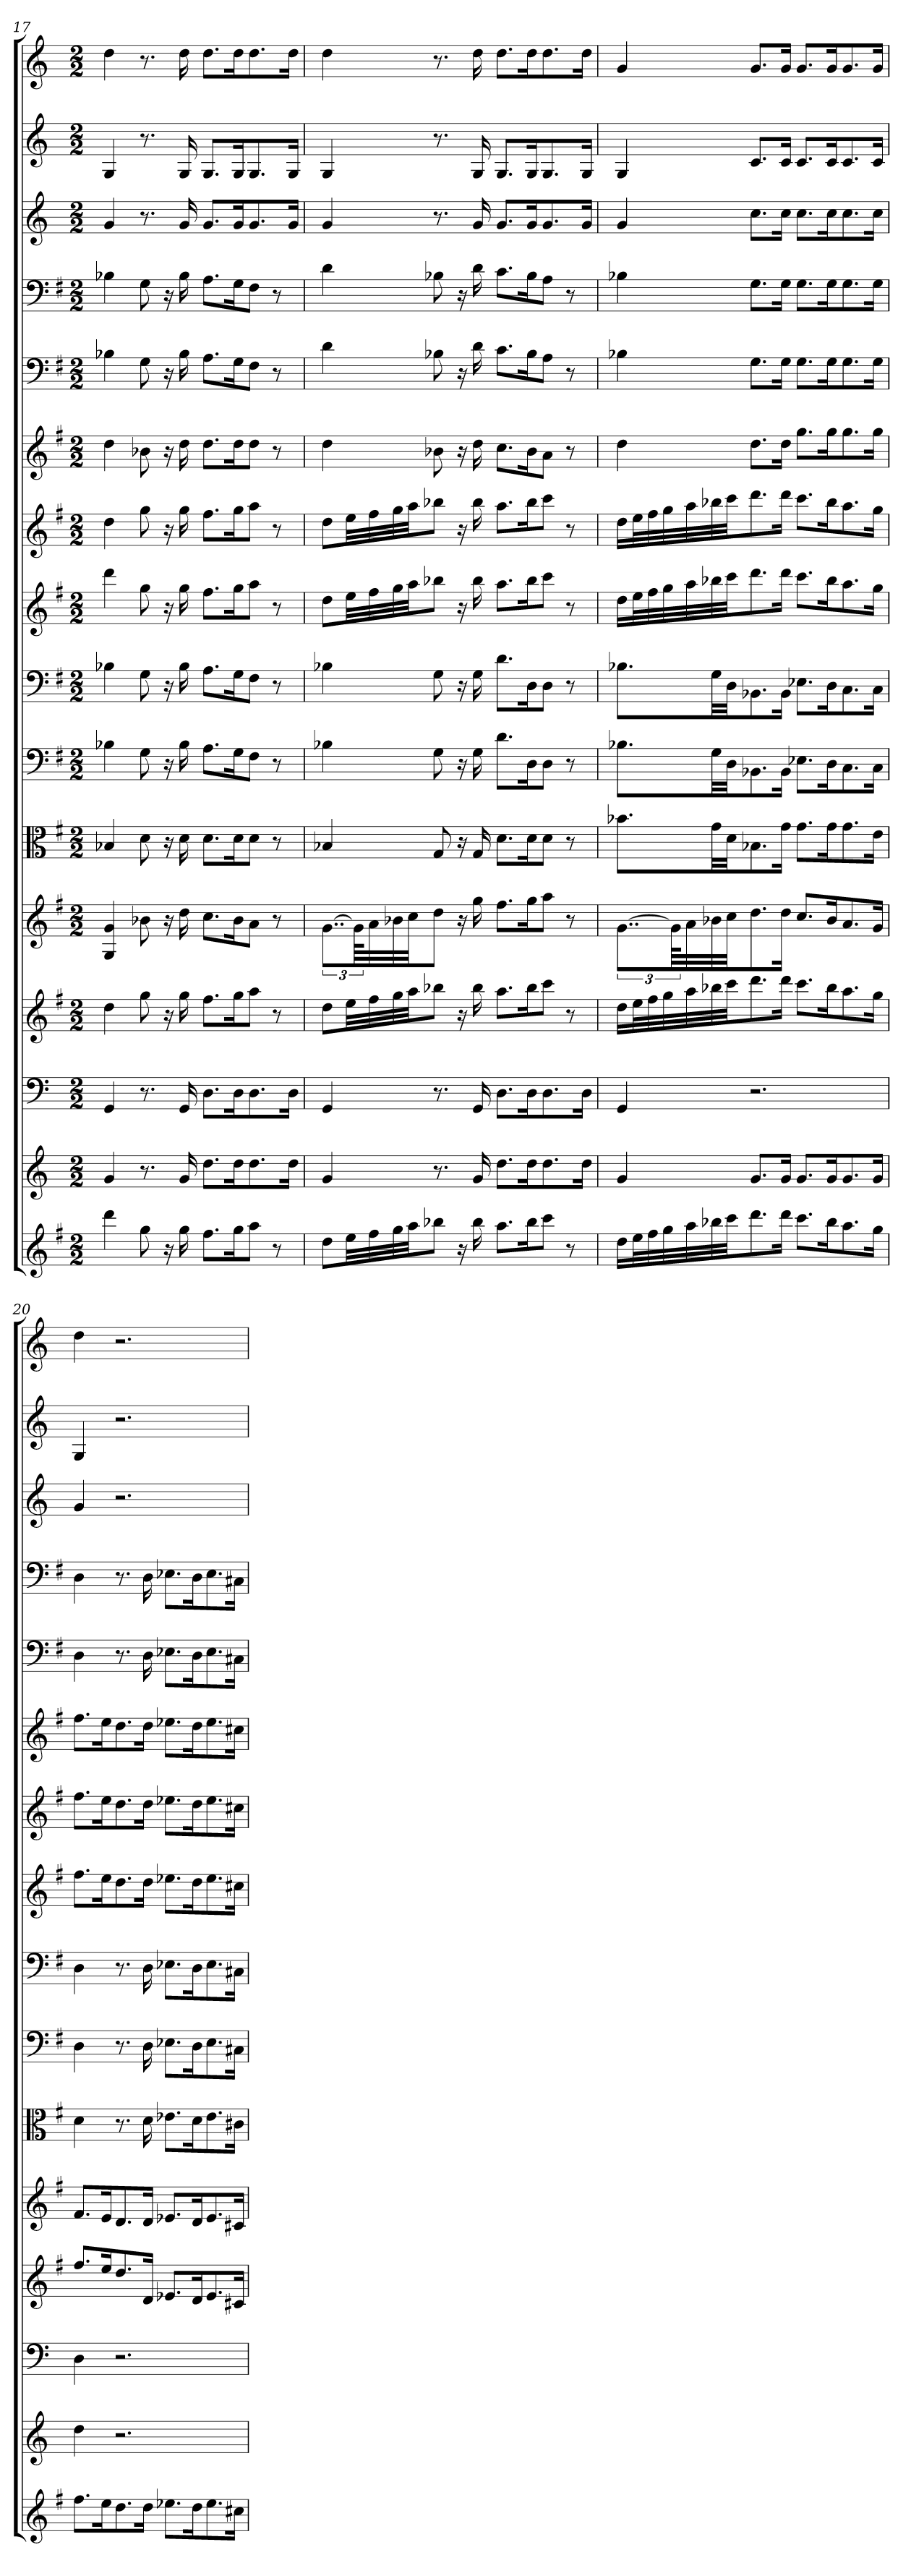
**kern	**kern	**kern	**kern	**kern	**kern	**kern	**kern	**kern	**kern	**kern	**kern	**kern	**kern	**kern	**kern
*part16	*part15	*part14	*part13	*part12	*part11	*part10	*part9	*part8	*part7	*part6	*part5	*part4	*part3	*part2	*part1
*staff16	*staff15	*staff14	*staff13	*staff12	*staff11	*staff10	*staff9	*staff8	*staff7	*staff6	*staff5	*staff4	*staff3	*staff2	*staff1
*	*	*clefF4	*	*	*clefC3	*clefF4	*clefF4	*	*	*	*clefF4	*clefF4	*	*	*
*k[f#]	*k[]	*k[]	*k[f#]	*k[f#]	*k[f#]	*k[f#]	*k[f#]	*k[f#]	*k[f#]	*k[f#]	*k[f#]	*k[f#]	*k[]	*k[]	*k[]
*M2/2	*M2/2	*M2/2	*M2/2	*M2/2	*M2/2	*M2/2	*M2/2	*M2/2	*M2/2	*M2/2	*M2/2	*M2/2	*M2/2	*M2/2	*M2/2
=17	=17	=17	=17	=17	=17	=17	=17	=17	=17	=17	=17	=17	=17	=17	=17
4ddd	4g	4GG	4dd	4G 4g	4B-X	4B-X	4B-X	4ddd	4dd	4dd	4B-X	4B-X	4g	4G	4dd
8gg	8.r	8.r	8gg	8b-X	8d	8G	8G	8gg	8gg	8b-X	8G	8G	8.r	8.r	8.r
16r	.	.	16r	16r	16r	16r	16r	16r	16r	16r	16r	16r	.	.	.
16gg	16g	16GG	16gg	16dd	16d	16B-	16B-	16gg	16gg	16dd	16B-	16B-	16g	16G	16dd
8.ff#L	8.ddL	8.D\L	8.ff#L	8.ccL	8.d\L	8.A\L	8.A\L	8.ff#L	8.ff#L	8.ddL	8.A\L	8.A\L	8.gL	8.GL	8.ddL
16ggK	16ddK	16D\K	16ggK	16b-K	16d\K	16G\K	16G\K	16ggK	16ggK	16ddK	16G\K	16G\K	16gK	16GK	16ddK
8aaJ	8.dd	8.D\	8aaJ	8aJ	8d\J	8F#\J	8F#\J	8aaJ	8aaJ	8ddJ	8F#\J	8F#\J	8.g	8.G	8.dd
8r	.	.	8r	8r	8r	8r	8r	8r	8r	8r	8r	8r	.	.	.
.	16ddJk	16D\Jk	.	.	.	.	.	.	.	.	.	.	16gJk	16GJk	16ddJk
=18	=18	=18	=18	=18	=18	=18	=18	=18	=18	=18	=18	=18	=18	=18	=18
8ddL	4g	4GG	8ddL	[12..gL	4B-X	4B-X	4B-X	8ddL	8ddL	4dd	4d	4d	4g	4G	4dd
32eeLL	.	.	32eeLL	.	.	.	.	32eeLL	32eeLL	.	.	.	.	.	.
.	.	.	.	96gKLL]	.	.	.	.	.	.	.	.	.	.	.
32ff#	.	.	32ff#	32a	.	.	.	32ff#	32ff#	.	.	.	.	.	.
32gg	.	.	32gg	32b-X	.	.	.	32gg	32gg	.	.	.	.	.	.
32aaJJ	.	.	32aaJJ	32ccJJ	.	.	.	32aaJJ	32aaJJ	.	.	.	.	.	.
8bb-XJ	8.r	8.r	8bb-XJ	8ddJ	8G	8G	8G	8bb-XJ	8bb-XJ	8b-X	8B-X	8B-X	8.r	8.r	8.r
16r	.	.	16r	16r	16r	16r	16r	16r	16r	16r	16r	16r	.	.	.
16bb-	16g	16GG	16bb-	16gg	16G	16G	16G	16bb-	16bb-	16dd	16d	16d	16g	16G	16dd
8.aaL	8.ddL	8.D\L	8.aaL	8.ff#L	8.d\L	8.d\L	8.d\L	8.aaL	8.aaL	8.ccL	8.c\L	8.c\L	8.gL	8.GL	8.ddL
16bb-K	16ddK	16D\K	16bb-K	16ggK	16d\K	16D\K	16D\K	16bb-K	16bb-K	16b-K	16B-\K	16B-\K	16gK	16GK	16ddK
8cccJ	8.dd	8.D\	8cccJ	8aaJ	8d\J	8D\J	8D\J	8cccJ	8cccJ	8aJ	8A\J	8A\J	8.g	8.G	8.dd
8r	.	.	8r	8r	8r	8r	8r	8r	8r	8r	8r	8r	.	.	.
.	16ddJk	16D\Jk	.	.	.	.	.	.	.	.	.	.	16gJk	16GJk	16ddJk
=19	=19	=19	=19	=19	=19	=19	=19	=19	=19	=19	=19	=19	=19	=19	=19
16ddLL	4g	4GG	16ddLL	[12..gL	8.b-X\L	8.B-X\L	8.B-X\L	16ddLL	16ddLL	4dd	4B-X	4B-X	4g	4G	4g
32eeL	.	.	32eeL	.	.	.	.	32eeL	32eeL	.	.	.	.	.	.
32ff#	.	.	32ff#	.	.	.	.	32ff#	32ff#	.	.	.	.	.	.
32gg	.	.	32gg	.	.	.	.	32gg	32gg	.	.	.	.	.	.
.	.	.	.	96gKLL]	.	.	.	.	.	.	.	.	.	.	.
32aa	.	.	32aa	32a	.	.	.	32aa	32aa	.	.	.	.	.	.
32bb-X	.	.	32bb-X	32b-X	32g\LL	32G\LL	32G\LL	32bb-X	32bb-X	.	.	.	.	.	.
32cccJJ	.	.	32cccJJ	32ccJJ	32d\JJ	32D\JJ	32D\JJ	32cccJJ	32cccJJ	.	.	.	.	.	.
8.ddd	8.gL	2.r	8.ddd	8.dd	8.B-X\	8.BB-X\	8.BB-X\	8.ddd	8.ddd	8.ddL	8.G\L	8.G\L	8.ccL	8.cL	8.gL
16dddJk	16gJk	.	16dddJk	16ddJk	16g\Jk	16BB-\Jk	16BB-\Jk	16dddJk	16dddJk	16ddJk	16G\Jk	16G\Jk	16ccJk	16cJk	16gJk
8.cccL	8.gL	.	8.cccL	8.ccL	8.g\L	8.E-X\L	8.E-X\L	8.cccL	8.cccL	8.ggL	8.G\L	8.G\L	8.ccL	8.cL	8.gL
16bb-K	16gK	.	16bb-K	16b-K	16g\K	16D\K	16D\K	16bb-K	16bb-K	16ggK	16G\K	16G\K	16ccK	16cK	16gK
8.aa	8.g	.	8.aa	8.a	8.g\	8.C\	8.C\	8.aa	8.aa	8.gg	8.G\	8.G\	8.cc	8.c	8.g
16ggJk	16gJk	.	16ggJk	16gJk	16e\Jk	16C\Jk	16C\Jk	16ggJk	16ggJk	16ggJk	16G\Jk	16G\Jk	16ccJk	16cJk	16gJk
=20	=20	=20	=20	=20	=20	=20	=20	=20	=20	=20	=20	=20	=20	=20	=20
8.ff#L	4dd	4D	8.ff#L	8.f#L	4d	4D	4D	8.ff#L	8.ff#L	8.ff#L	4D	4D	4g	4G	4dd
16eeK	.	.	16eeK	16eK	.	.	.	16eeK	16eeK	16eeK	.	.	.	.	.
8.dd	2.r	2.r	8.dd	8.d	8.r	8.r	8.r	8.dd	8.dd	8.dd	8.r	8.r	2.r	2.r	2.r
16ddJk	.	.	16dJk	16dJk	16d	16D	16D	16ddJk	16ddJk	16ddJk	16D	16D	.	.	.
8.ee-XL	.	.	8.e-XL	8.e-XL	8.e-X\L	8.E-X\L	8.E-X\L	8.ee-XL	8.ee-XL	8.ee-XL	8.E-X\L	8.E-X\L	.	.	.
16ddK	.	.	16dK	16dK	16d\K	16D\K	16D\K	16ddK	16ddK	16ddK	16D\K	16D\K	.	.	.
8.ee-	.	.	8.e-	8.e-	8.e-\	8.E-\	8.E-\	8.ee-	8.ee-	8.ee-	8.E-\	8.E-\	.	.	.
16cc#XJk	.	.	16c#XJk	16c#XJk	16c#X\Jk	16C#X\Jk	16C#X\Jk	16cc#XJk	16cc#XJk	16cc#XJk	16C#X\Jk	16C#X\Jk	.	.	.
=	=	=	=	=	=	=	=	=	=	=	=	=	=	=	=
*-	*-	*-	*-	*-	*-	*-	*-	*-	*-	*-	*-	*-	*-	*-	*-
